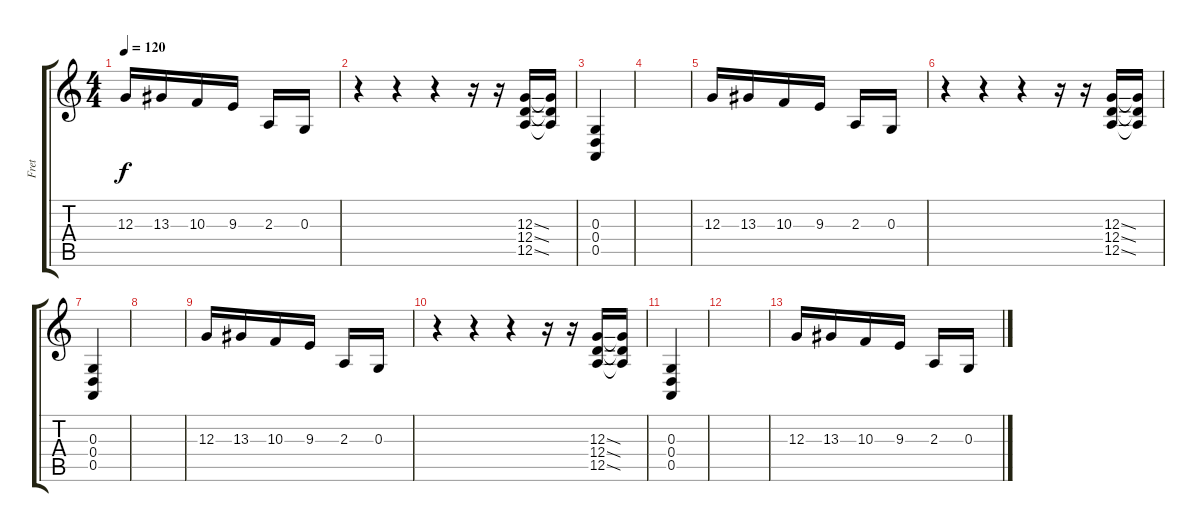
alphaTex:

\track ("Fret" "Fret") {instrument guitarfretnoise}
\staff {score tabs}
\tuning (E4 B3 G3 D3 A2 E2) {hide}
\ts (4 4)
\tempo 120
\clef g2
\ks c
12.3.16{dy f} 13.3.16 10.3.16 9.3.16 2.3.16 0.3.16 |
r.4 r.4 r.4 r.16 r.16 (12.3{ss} 12.4{ss} 12.5{ss}).16 (12.3{t} 12.4{t} 12.5{t}).16 |
(0.3 0.4 0.5).4 |
|
12.3.16 13.3.16 10.3.16 9.3.16 2.3.16 0.3.16 |
r.4 r.4 r.4 r.16 r.16 (12.3{ss} 12.4{ss} 12.5{ss}).16 (12.3{t} 12.4{t} 12.5{t}).16 |
(0.3 0.4 0.5).4 |
|
12.3.16 13.3.16 10.3.16 9.3.16 2.3.16 0.3.16 |
r.4 r.4 r.4 r.16 r.16 (12.3{ss} 12.4{ss} 12.5{ss}).16 (12.3{t} 12.4{t} 12.5{t}).16 |
(0.3 0.4 0.5).4 |
|
12.3.16 13.3.16 10.3.16 9.3.16 2.3.16 0.3.16
